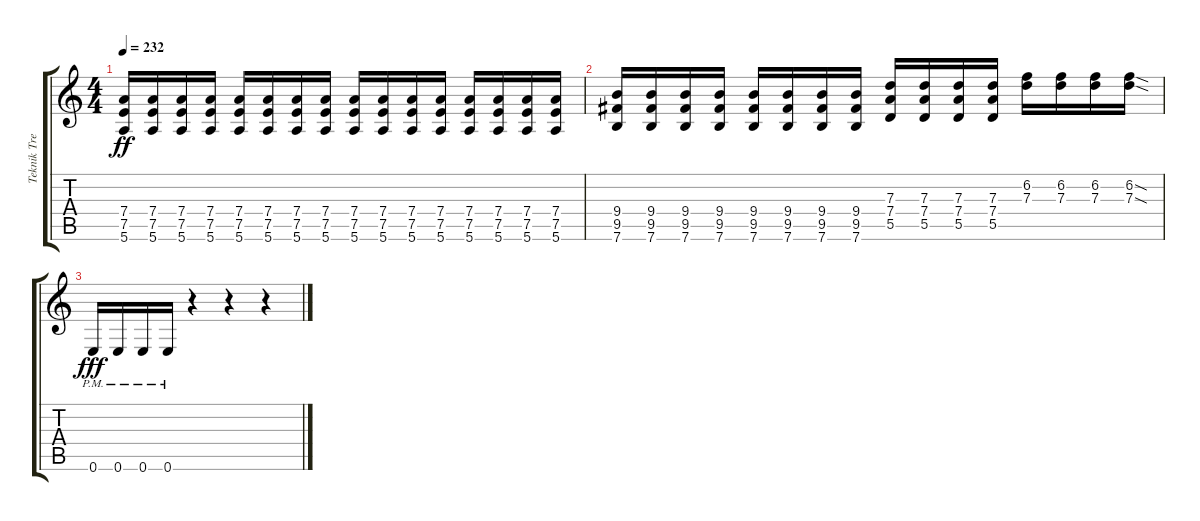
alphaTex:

\track ("Teknik Tremolo Guitar" "Teknik Tre") {instrument distortionguitar}
\staff {score tabs}
\tuning (E4 B3 G3 D3 A2 E2) {hide}
\ts (4 4)
\tempo 232
\clef g2
\ks c
(7.4 7.5 5.6).16{dy ff} (7.4 7.5 5.6).16 (7.4 7.5 5.6).16 (7.4 7.5 5.6).16 (7.4 7.5 5.6).16 (7.4 7.5 5.6).16 (7.4 7.5 5.6).16 (7.4 7.5 5.6).16 (7.4 7.5 5.6).16 (7.4 7.5 5.6).16 (7.4 7.5 5.6).16 (7.4 7.5 5.6).16 (7.4 7.5 5.6).16 (7.4 7.5 5.6).16 (7.4 7.5 5.6).16 (7.4 7.5 5.6).16 |
(9.4 9.5 7.6).16 (9.4 9.5 7.6).16 (9.4 9.5 7.6).16 (9.4 9.5 7.6).16 (9.4 9.5 7.6).16 (9.4 9.5 7.6).16 (9.4 9.5 7.6).16 (9.4 9.5 7.6).16 (7.3 7.4 5.5).16 (7.3 7.4 5.5).16 (7.3 7.4 5.5).16 (7.3 7.4 5.5).16 (6.2 7.3).16 (6.2 7.3).16 (6.2 7.3).16 (6.2{sod} 7.3{sod}).16 |
0.6{pm}.16{dy fff} 0.6{pm}.16 0.6{pm}.16 0.6{pm}.16 r.4 r.4 r.4
